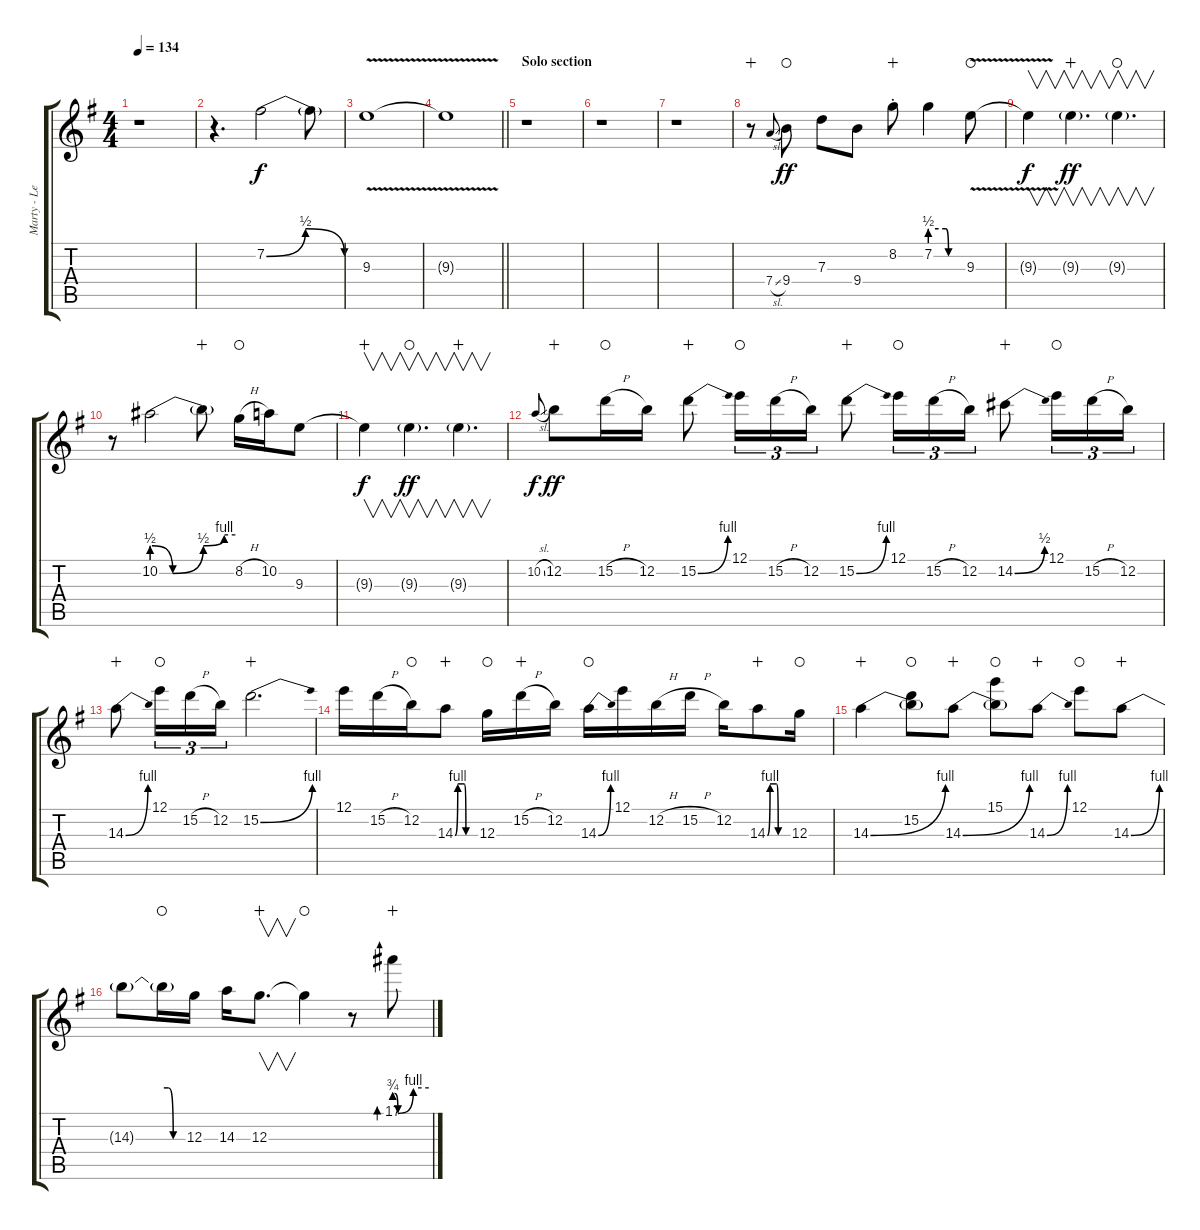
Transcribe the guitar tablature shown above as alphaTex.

\track ("Marty - Lead" "Marty - Le") {instrument overdrivenguitar}
\staff {score tabs}
\tuning (E4 B3 G3 D3 A2 E2) {hide}
\ts (4 4)
\tempo 134
\clef g2
\ks eminor
r.1{dy mf} |
r.4{d} 7.2{be (bendrelease 0 0 15 2 50 2 60 0)}.2{dy f volume 15 balance 8 instrument overdrivenguitar} 7.2{t}.8 |
9.3{v}.1 |
\barLineRight lightlight
9.3{t}.1 |
\section ("" "Solo section")
r.1 |
r.1 |
r.1 |
r.8{wahc} 7.4{sl}.8{gr onbeat} 9.4.8{dy ff waho} 7.3.8 9.4.8 8.2{st}.8{wahc} 7.2{be (custom 0 2 29 2 34 0 60 0)}.4 9.3{v}.8{waho} |
9.3{t}.4{v dy f} 9.3{g}.4{v d dy ff wahc} 9.3{g}.4{v d waho} |
r.8 10.2{be (custom 0 2 15 0 37 2 52 4 60 4)}.2 10.2{t}.8{wahc} 8.2{h}.16{waho} 10.2.16 9.3.8 |
9.3{t}.4{v dy f wahc} 9.3{g}.4{v d dy ff waho} 9.3{g}.4{v d wahc} |
10.2{sl}.8{gr onbeat dy f} 12.2.8{dy ff wahc} 15.2{h}.16{waho} 12.2.16 15.2{be (bend 0 0 60 4)}.8{wahc} 12.1.16{tu (3 2) waho} 15.2{h}.16{tu (3 2)} 12.2.16{tu (3 2)} 15.2{be (bend 0 0 60 4)}.8{wahc} 12.1.16{tu (3 2) waho} 15.2{h}.16{tu (3 2)} 12.2.16{tu (3 2)} 14.2{be (bend 0 0 60 2)}.8{wahc} 12.1.16{tu (3 2) waho} 15.2{h}.16{tu (3 2)} 12.2.16{tu (3 2)} |
14.3{be (bend 0 0 60 4)}.8{wahc} 12.1.16{tu (3 2) waho} 15.2{h}.16{tu (3 2)} 12.2.16{tu (3 2)} 15.2{be (bend 0 0 60 4)}.2{d wahc} |
12.1.16 15.2{h}.16 12.2.16{waho} 14.3{be (custom 0 0 8 4 27 4 32 0 60 0)}.8{wahc} 12.3.16{waho} 15.2{h}.16{wahc} 12.2.16 14.3{be (bend 0 0 60 4)}.16{waho} 12.1.16 12.2{h}.16 15.2{h}.16 12.2.16 14.3{be (custom 0 0 8 4 27 4 32 0 60 0)}.8{wahc} 12.3.16{waho} |
14.3{be (bend 0 0 60 4)}.4{wahc} (15.2 14.3{t}).8{waho} 14.3{be (bend 0 0 60 4)}.8{wahc} (15.1 14.3{t}).8{waho} 14.3{be (bend 0 0 60 4)}.8{wahc} 12.1.8{waho} 14.3{be (bend 0 0 60 4)}.8{wahc} |
14.3{t}.8 14.3{be (custom 0 4 15 4 30 0 60 0) t}.16{waho} 12.3.16 14.3.16 12.3.8{v d wahc} 12.3{t}.4{waho} r.8 17.1{be (custom 0 3 6 0 33 4 60 4)}.8{bd 120 wahc}
